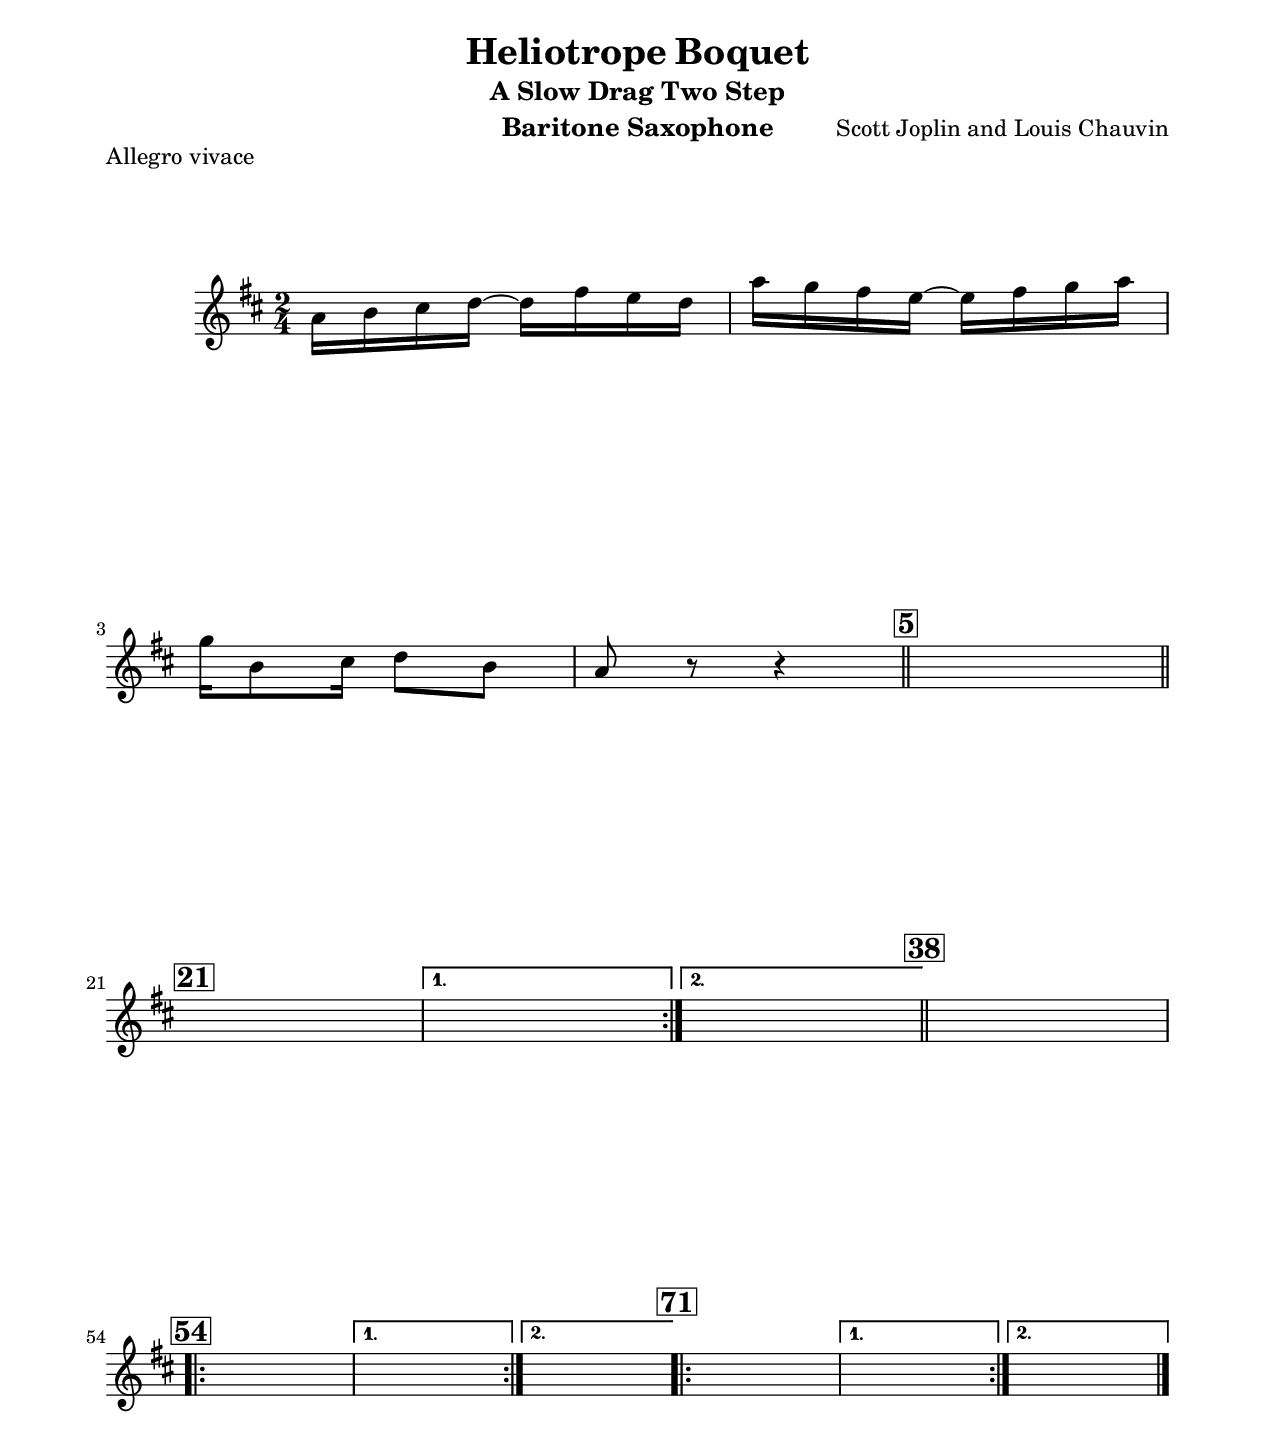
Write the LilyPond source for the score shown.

\version "2.22.2"

\include "defs.lyi"
\version "2.22.2"

\include "defs.lyi"

barisaxDynamics =
{
  s2*4 |
  % 5
  s2*16 |

  \repeat volta 2
  {
    % 21
    s2*15 |
  }
  \alternative
  {
    {
      s2 |
    }
    {
      s2 |
    }
  }

  % 38
  s2*16 |

  \repeat volta 2
  {
    % 54
    s2*15 |
  }
  \alternative
  {
    {
      s2 |
    }
    {
      s2 |
    }
  }

  \repeat volta 2
  {
    % 71
    s2*15 |
  }
  \alternative
  {
    {
      s2 |
    }
    {
      s2 |
    }
  }
}


barisaxCues =
{
  \time 2/4
  \key g \major

  s2*87 |
}


barisaxNotCues =
{
  \time 2/4
  \key g \major

  s2*87 |
}


barisaxNotes =
{
  d16 e fis g~g b a g |
  d'16 c b a~a b c d |
  c16 e,8 fis16 g8 e |
  d8 r r4 |

  % 5
  s2*16 |

  \repeat volta 2
  {
    % 21
    s2*15 |
  }
  \alternative
  {
    {
      s2 |
    }
    {
      s2 |
    }
  }

  % 38
  s2*16 |

  \repeat volta 2
  {
    % 54
    s2*15 |
  }
  \alternative
  {
    {
      s2 |
    }
    {
      s2 |
    }
  }

  \repeat volta 2
  {
    % 71
    s2*15 |
  }
  \alternative
  {
    {
      s2 |
    }
    {
      s2 |
    }
  }
}

barisaxScore = \transpose c bes \relative c' { << \barisaxNotes \barisaxNotCues \barisaxDynamics >> }
barisaxEesScore = \transpose ees bes \relative c' { << \barisaxNotes \barisaxNotCues \barisaxDynamics >> }
barisaxEesPart  = \transpose ees bes \relative c' { << \barisaxNotes \barisaxCues    \barisaxDynamics >> }


instrument = "Baritone Saxophone"

notes = \barisaxEesPart

\include "Part.lyi"
